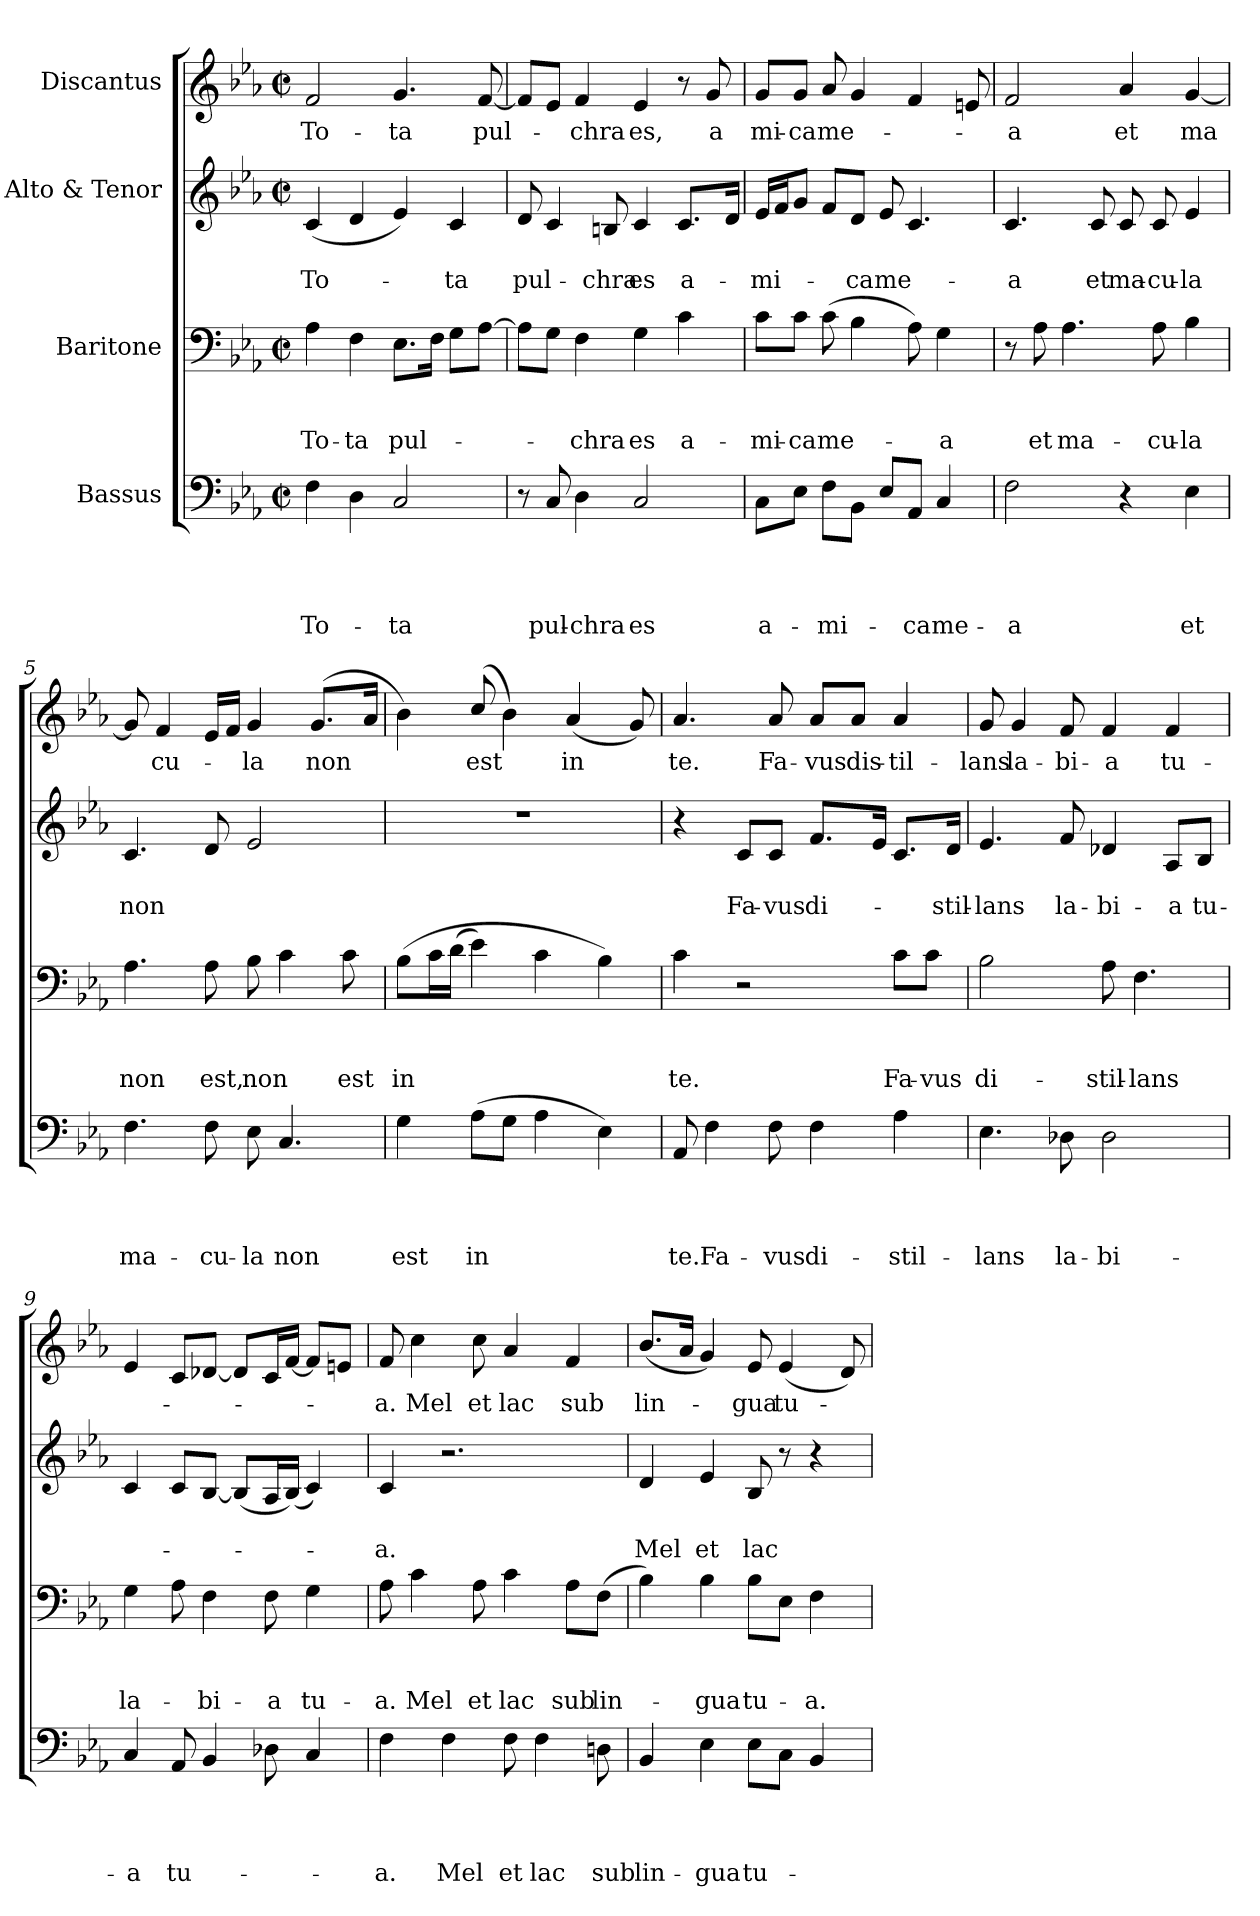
**kern	**text	**text	**text	**text	**kern	**text	**text	**text	**kern	**text	**text	**kern	**text
*part4	*part4	*part4	*part4	*part4	*part3	*part3	*part3	*part3	*part2	*part2	*part2	*part1	*part1
*staff4	*staff4	*staff4	*staff4	*staff4	*staff3	*staff3	*staff3	*staff3	*staff2	*staff2	*staff2	*staff1	*staff1
*I"Bassus	*	*	*	*	*I"Baritone	*	*	*	*I"Alto & Tenor	*	*	*I"Discantus	*
*clefF4	*	*	*	*	*clefF4	*	*	*	*clefG2	*	*	*clefG2	*
*k[b-e-a-]	*	*	*	*	*k[b-e-a-]	*	*	*	*k[b-e-a-]	*	*	*k[b-e-a-]	*
*E-:	*	*	*	*	*E-:	*	*	*	*E-:	*	*	*E-:	*
*M2/2	*	*	*	*	*M2/2	*	*	*	*M2/2	*	*	*M2/2	*
*met(c|)	*	*	*	*	*met(c|)	*	*	*	*met(c|)	*	*	*met(c|)	*
=1	=1	=1	=1	=1	=1	=1	=1	=1	=1	=1	=1	=1	=1
!	!	!	!	!LO:LY:b	!	!	!	!LO:LY:b	!	!	!LO:LY:b	!	!LO:LY:b
4F\	.	.	.	To-	4A-\	.	.	To-	(<4c/	.	To-	2f/	To-
!	!	!	!	!	!	!	!	!LO:LY:b	!	!	!	!	!
4D\	.	.	.	.	4F\	.	.	-ta	4d/	.	.	.	.
!	!	!	!	!LO:LY:b	!	!	!	!LO:LY:b	!	!	!	!	!LO:LY:b
2C/	.	.	.	-ta	8.E-\L	.	.	pul-	4e-/)	.	.	4.g/	-ta
.	.	.	.	.	16F\Jk	.	.	.	.	.	.	.	.
!	!	!	!	!	!	!	!	!	!	!	!LO:LY:b	!	!
.	.	.	.	.	8G\L	.	.	.	4c/	.	-ta	.	.
!	!	!	!	!	!	!	!	!	!	!	!	!	!LO:LY:b
.	.	.	.	.	[>8A-\J	.	.	.	.	.	.	[<8f/	pul-
=2	=2	=2	=2	=2	=2	=2	=2	=2	=2	=2	=2	=2	=2
!	!	!	!	!	!	!	!	!	!	!	!LO:LY:b	!	!
8r	.	.	.	.	8A-\L]	.	.	.	8d/	.	pul-	8f/L]	.
!	!	!	!	!LO:LY:b	!	!	!	!	!	!	!	!	!
8C/	.	.	.	pul-	8G\J	.	.	.	4c/	.	.	8e-/J	.
!	!	!	!	!LO:LY:b:rj	!	!	!	!LO:LY:b	!	!	!	!	!LO:LY:b
4D\	.	.	.	-chra	4F\	.	.	-chra	.	.	.	4f/	-chra
!	!	!	!	!	!	!	!	!	!	!	!LO:LY:b	!	!
.	.	.	.	.	.	.	.	.	8Bn/	.	-chra	.	.
!	!	!	!	!LO:LY:b	!	!	!	!LO:LY:b	!	!	!LO:LY:b	!	!LO:LY:b
2C/	.	.	.	es	4G\	.	.	es	4c/	.	es	4e-/	es,
!	!	!	!	!	!	!	!	!LO:LY:b	!	!	!LO:LY:b	!	!
.	.	.	.	.	4c\	.	.	a-	8.c/L	.	a-	8r	.
!	!	!	!	!	!	!	!	!	!	!	!	!	!LO:LY:b
.	.	.	.	.	.	.	.	.	.	.	.	8g/	a
.	.	.	.	.	.	.	.	.	16d/Jk	.	.	.	.
=3	=3	=3	=3	=3	=3	=3	=3	=3	=3	=3	=3	=3	=3
!	!	!	!	!LO:LY:b	!	!	!	!LO:LY:b	!	!	!LO:LY:b	!	!LO:LY:b
8C\L	.	.	.	a-	8c\L	.	.	-mi-	16e-/LL	.	-mi-	8g/L	mi-
.	.	.	.	.	.	.	.	.	16f/J	.	.	.	.
!	!	!	!	!	!	!	!	!LO:LY:b	!	!	!	!	!LO:LY:b
8E-\J	.	.	.	.	8c\J	.	.	-ca	8g/J	.	.	8g/J	-ca
!	!	!	!	!LO:LY:b	!	!	!	!LO:LY:b	!	!	!	!	!LO:LY:b
8F\L	.	.	.	-mi-	(>8c\	.	.	me-	8f/L	.	.	8a-/	me-
!	!	!	!	!	!	!	!	!	!	!	!LO:LY:b	!	!
8BB-\J	.	.	.	.	4B-\	.	.	.	8d/J	.	-ca	4g/	.
!	!	!	!	!	!	!	!	!	!	!	!LO:LY:b	!	!
8E-/L	.	.	.	.	.	.	.	.	8e-/	.	me-	.	.
!	!	!	!	!LO:LY:b	!	!	!	!	!	!	!	!	!
8AA-/J	.	.	.	-ca	8A-\)	.	.	.	4.c/	.	.	4f/	.
!	!	!	!	!LO:LY:b	!	!	!	!LO:LY:b	!	!	!	!	!
4C/	.	.	.	me-	4G\	.	.	-a	.	.	.	.	.
.	.	.	.	.	.	.	.	.	.	.	.	8en/	.
=4	=4	=4	=4	=4	=4	=4	=4	=4	=4	=4	=4	=4	=4
!	!	!	!	!LO:LY:b	!	!	!	!	!	!	!LO:LY:b	!	!LO:LY:b
2F\	.	.	.	-a	8r	.	.	.	4.c/	.	-a	2f/	-a
!	!	!	!	!	!	!	!	!LO:LY:b	!	!	!	!	!
.	.	.	.	.	8A-\	.	.	et	.	.	.	.	.
!	!	!	!	!	!	!	!	!LO:LY:b	!	!	!	!	!
.	.	.	.	.	4.A-\	.	.	ma-	.	.	.	.	.
!	!	!	!	!	!	!	!	!	!	!	!LO:LY:b	!	!
.	.	.	.	.	.	.	.	.	8c/	.	et	.	.
!	!	!	!	!	!	!	!	!	!	!	!LO:LY:b	!	!LO:LY:b
4r	.	.	.	.	.	.	.	.	8c/	.	ma-	4a-/	et
!	!	!	!	!	!	!	!	!LO:LY:b	!	!	!LO:LY:b	!	!
.	.	.	.	.	8A-\	.	.	-cu-	8c/	.	-cu-	.	.
!	!	!	!	!LO:LY:b	!	!	!	!LO:LY:b:rj	!	!	!LO:LY:b:rj	!	!LO:LY:b
4E-\	.	.	.	et	4B-\	.	.	-la	4e-/	.	-la	[<4g/	ma
!!LO:LB:g=z
=5	=5	=5	=5	=5	=5	=5	=5	=5	=5	=5	=5	=5	=5
!	!	!	!	!LO:LY:b	!	!	!	!LO:LY:b	!	!	!LO:LY:b	!	!
4.F\	.	.	.	ma-	4.A-\	.	.	non	4.c/	.	non	8g/]	.
!	!	!	!	!	!	!	!	!	!	!	!	!	!LO:LY:b
.	.	.	.	.	.	.	.	.	.	.	.	4f/	cu-
!	!	!	!	!LO:LY:b	!	!	!	!LO:LY:b	!	!	!	!	!
8F\	.	.	.	-cu-	8A-\	.	.	est,	8d/	.	.	16e-/LL	.
.	.	.	.	.	.	.	.	.	.	.	.	16f/JJ	.
!	!	!	!	!LO:LY:b	!	!	!	!LO:LY:b	!	!	!	!	!LO:LY:b
8E-\	.	.	.	-la	8B-\	.	.	non	2e-/	.	.	4g/	-la
!	!	!	!	!LO:LY:b	!	!	!	!	!	!	!	!	!
4.C/	.	.	.	non	4c\	.	.	.	.	.	.	.	.
!	!	!	!	!	!	!	!	!	!	!	!	!	!LO:LY:b
.	.	.	.	.	.	.	.	.	.	.	.	(>8.g/L	non
!	!	!	!	!	!	!	!	!LO:LY:b	!	!	!	!	!
.	.	.	.	.	8c\	.	.	est	.	.	.	.	.
.	.	.	.	.	.	.	.	.	.	.	.	16a-/Jk	.
=6	=6	=6	=6	=6	=6	=6	=6	=6	=6	=6	=6	=6	=6
!	!	!	!	!LO:LY:b	!	!	!	!LO:LY:b	!	!	!	!	!
4G\	.	.	.	est	(>8B-\L	.	.	in	1r	.	.	4b-\)	.
.	.	.	.	.	16c\L	.	.	.	.	.	.	.	.
.	.	.	.	.	(<16d\JJ	.	.	.	.	.	.	.	.
!	!	!	!	!LO:LY:b	!	!	!	!	!	!	!	!	!LO:LY:b
(>8A-\L	.	.	.	in	4e-\)	.	.	.	.	.	.	(8cc/	est
8G\J	.	.	.	.	.	.	.	.	.	.	.	4b-\)	.
4A-\	.	.	.	.	4c\	.	.	.	.	.	.	.	.
!	!	!	!	!	!	!	!	!	!	!	!	!	!LO:LY:b
.	.	.	.	.	.	.	.	.	.	.	.	(<4a-/	in
4E-\)	.	.	.	.	4B-\)	.	.	.	.	.	.	.	.
.	.	.	.	.	.	.	.	.	.	.	.	8g/)	.
=7	=7	=7	=7	=7	=7	=7	=7	=7	=7	=7	=7	=7	=7
!	!	!	!	!LO:LY:b	!	!	!	!LO:LY:b	!	!	!	!	!LO:LY:b
8AA-/	.	.	.	te.	4c\	.	.	te.	4r	.	.	4.a-/	te.
!	!	!	!	!LO:LY:b	!	!	!	!	!	!	!	!	!
4F\	.	.	.	Fa-	.	.	.	.	.	.	.	.	.
!	!	!	!	!	!	!	!	!	!	!	!LO:LY:b	!	!
.	.	.	.	.	2r	.	.	.	8c/L	.	Fa-	.	.
!	!	!	!	!LO:LY:b	!	!	!	!	!	!	!LO:LY:b:rj	!	!LO:LY:b
8F\	.	.	.	-vus	.	.	.	.	8c/J	.	-vus	8a-/	Fa-
!	!	!	!	!LO:LY:b	!	!	!	!	!	!	!LO:LY:b	!	!LO:LY:b:rj
4F\	.	.	.	di-	.	.	.	.	8.f/L	.	di-	8a-/L	-vus
!	!	!	!	!	!	!	!	!	!	!	!	!	!LO:LY:b
.	.	.	.	.	.	.	.	.	.	.	.	8a-/J	dis-
.	.	.	.	.	.	.	.	.	16e-/Jk	.	.	.	.
!	!	!	!	!LO:LY:b	!	!	!	!LO:LY:b	!	!	!	!	!LO:LY:b
4A-\	.	.	.	-stil-	8c\L	.	.	Fa-	8.c/L	.	.	4a-/	-til-
!	!	!	!	!	!	!	!	!LO:LY:b:rj	!	!	!	!	!
.	.	.	.	.	8c\J	.	.	-vus	.	.	.	.	.
!	!	!	!	!	!	!	!	!	!	!	!LO:LY:b	!	!
.	.	.	.	.	.	.	.	.	16d/Jk	.	-stil-	.	.
=8	=8	=8	=8	=8	=8	=8	=8	=8	=8	=8	=8	=8	=8
!	!	!	!	!LO:LY:b	!	!	!	!LO:LY:b	!	!	!LO:LY:b:rj	!	!LO:LY:b
4.E-\	.	.	.	-lans	2B-\	.	.	di-	4.e-/	.	-lans	8g/	-lans
!	!	!	!	!	!	!	!	!	!	!	!	!	!LO:LY:b
.	.	.	.	.	.	.	.	.	.	.	.	4g/	la-
!	!	!	!	!LO:LY:b	!	!	!	!	!	!	!LO:LY:b	!	!LO:LY:b
8D-X\	.	.	.	la-	.	.	.	.	8f/	.	la-	8f/	-bi-
!	!	!	!	!LO:LY:b	!	!	!	!LO:LY:b	!	!	!LO:LY:b	!	!LO:LY:b
2D-\	.	.	.	-bi-	8A-\	.	.	-stil-	4d-X/	.	-bi-	4f/	-a
!	!	!	!	!	!	!	!	!LO:LY:b:rj	!	!	!	!	!
.	.	.	.	.	4.F\	.	.	-lans	.	.	.	.	.
!	!	!	!	!	!	!	!	!	!	!	!LO:LY:b	!	!LO:LY:b
.	.	.	.	.	.	.	.	.	8A-/L	.	-a	4f/	tu-
!	!	!	!	!	!	!	!	!	!	!	!LO:LY:b	!	!
.	.	.	.	.	.	.	.	.	8B-/J	.	tu-	.	.
!!LO:PB:g=z
=9	=9	=9	=9	=9	=9	=9	=9	=9	=9	=9	=9	=9	=9
!	!	!	!	!LO:LY:b	!	!	!	!LO:LY:b	!	!	!	!	!
4C/	.	.	.	-a	4G\	.	.	la-	4c/	.	.	4e-/	.
!	!	!	!	!LO:LY:b	!	!	!	!	!	!	!	!	!
8AA-/	.	.	.	tu-	8A-\	.	.	.	8c/L	.	.	8c/L	.
!	!	!	!	!	!	!	!	!LO:LY:b	!	!	!	!	!
4BB-/	.	.	.	.	4F\	.	.	-bi-	[<8B-/J	.	.	[<8d-X/J	.
.	.	.	.	.	.	.	.	.	(>8B-/L]	.	.	8d-/L]	.
!	!	!	!	!	!	!	!	!LO:LY:b	!	!	!	!	!
8D-X\	.	.	.	.	8F\	.	.	-a	16A-/L	.	.	16c/L	.
.	.	.	.	.	.	.	.	.	(16B-/JJ)	.	.	[<16f/JJ	.
!	!	!	!	!	!	!	!	!LO:LY:b	!	!	!	!	!
4C/	.	.	.	.	4G\	.	.	tu-	4c/)	.	.	8f/L]	.
.	.	.	.	.	.	.	.	.	.	.	.	8en/J	.
=10	=10	=10	=10	=10	=10	=10	=10	=10	=10	=10	=10	=10	=10
!	!	!	!	!LO:LY:b	!	!	!	!LO:LY:b	!	!	!LO:LY:b	!	!LO:LY:b
4F\	.	.	.	-a.	8A-\	.	.	-a.	4c/	.	-a.	8f/	-a.
!	!	!	!	!	!	!	!	!LO:LY:b	!	!	!	!	!LO:LY:b
.	.	.	.	.	4c\	.	.	Mel	.	.	.	4cc\	Mel
!	!	!	!	!LO:LY:b	!	!	!	!	!	!	!	!	!
4F\	.	.	.	Mel	.	.	.	.	2.r	.	.	.	.
!	!	!	!	!	!	!	!	!LO:LY:b	!	!	!	!	!LO:LY:b
.	.	.	.	.	8A-\	.	.	et	.	.	.	8cc\	et
!	!	!	!	!LO:LY:b	!	!	!	!LO:LY:b	!	!	!	!	!LO:LY:b
8F\	.	.	.	et	4c\	.	.	lac	.	.	.	4a-/	lac
!	!	!	!	!LO:LY:b	!	!	!	!	!	!	!	!	!
4F\	.	.	.	lac	.	.	.	.	.	.	.	.	.
!	!	!	!	!	!	!	!	!LO:LY:b	!	!	!	!	!LO:LY:b
.	.	.	.	.	8A-\L	.	.	sub	.	.	.	4f/	sub
!	!	!	!	!LO:LY:b	!	!	!	!LO:LY:b	!	!	!	!	!
8Dn\	.	.	.	sub	(>8F\J	.	.	lin-	.	.	.	.	.
=11	=11	=11	=11	=11	=11	=11	=11	=11	=11	=11	=11	=11	=11
!	!	!	!	!LO:LY:b	!	!	!	!	!	!	!LO:LY:b	!	!LO:LY:b
4BB-/	.	.	.	lin-	4B-\)	.	.	.	4d/	.	Mel	(<8.b-/L	lin-
.	.	.	.	.	.	.	.	.	.	.	.	16a-/Jk	.
!	!	!	!	!LO:LY:b	!	!	!	!LO:LY:b	!	!	!LO:LY:b	!	!
4E-\	.	.	.	-gua	4B-\	.	.	-gua	4e-/	.	et	4g/)	.
!	!	!	!	!LO:LY:b	!	!	!	!LO:LY:b	!	!	!LO:LY:b	!	!LO:LY:b
8E-\L	.	.	.	tu-	8B-\L	.	.	tu-	8B-/	.	lac	8e-/	-gua
!	!	!	!	!	!	!	!	!	!	!	!	!	!LO:LY:b
8C\J	.	.	.	.	8E-\J	.	.	.	8r	.	.	(<4e-/	tu-
!	!	!	!	!	!	!	!	!LO:LY:b	!	!	!	!	!
4BB-/	.	.	.	.	4F\	.	.	-a.	4r	.	.	.	.
.	.	.	.	.	.	.	.	.	.	.	.	8d/)	.
=	=	=	=	=	=	=	=	=	=	=	=	=	=
*-	*-	*-	*-	*-	*-	*-	*-	*-	*-	*-	*-	*-	*-
